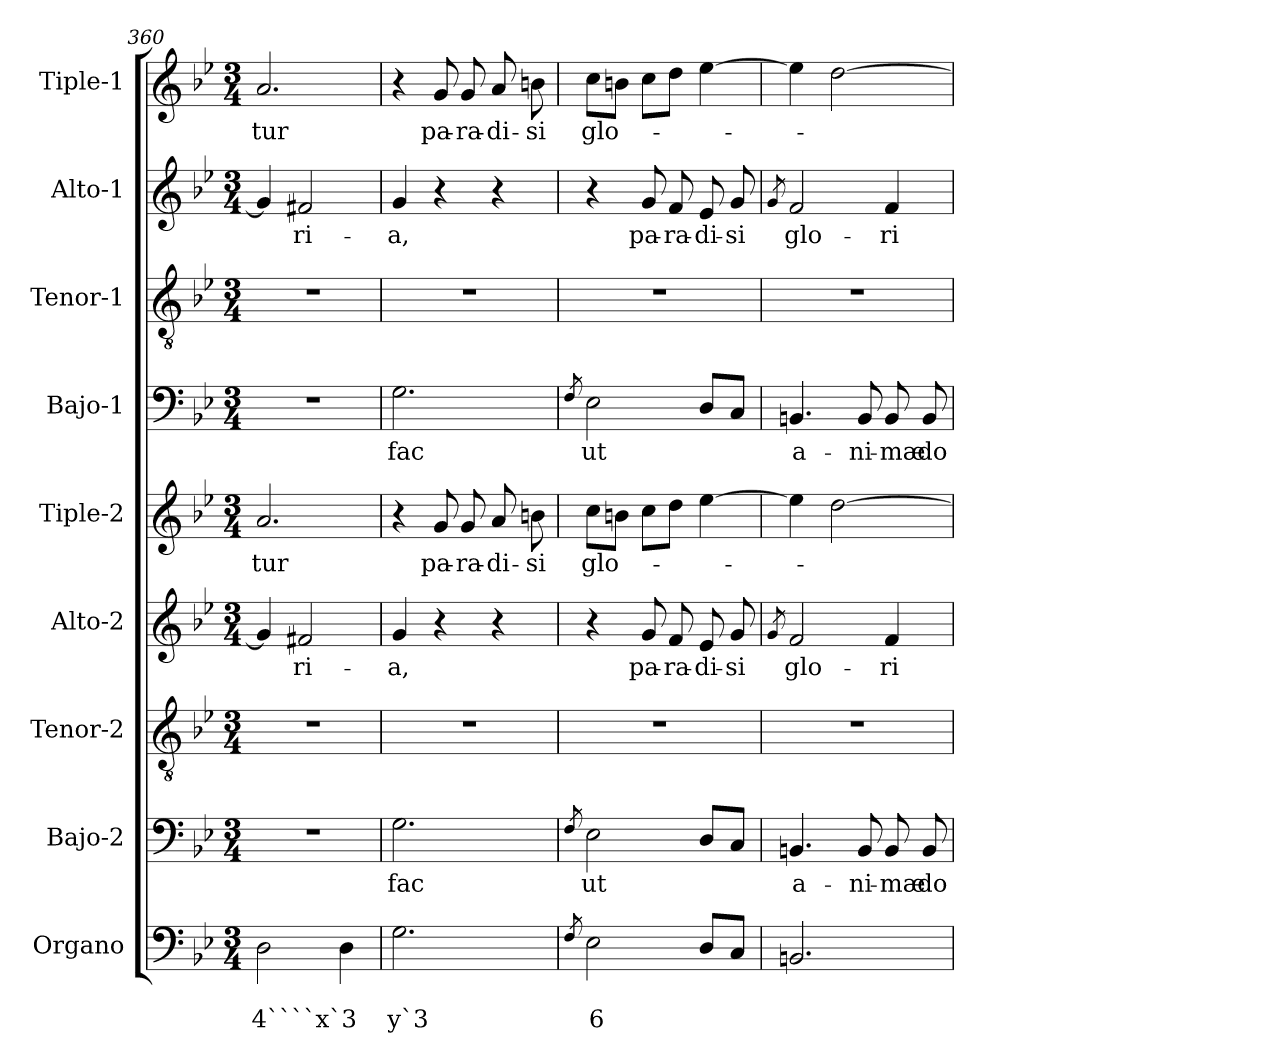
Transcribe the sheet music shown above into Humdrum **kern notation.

**kern	**text	**text	**kern	**text	**kern	**kern	**text	**kern	**text	**kern	**text	**kern	**kern	**text	**kern	**text
*part9	*part9	*part9	*part8	*part8	*part7	*part6	*part6	*part5	*part5	*part4	*part4	*part3	*part2	*part2	*part1	*part1
*staff9	*staff9	*staff9	*staff8	*staff8	*staff7	*staff6	*staff6	*staff5	*staff5	*staff4	*staff4	*staff3	*staff2	*staff2	*staff1	*staff1
*I"Organo	*	*	*I"Bajo-2	*	*I"Tenor-2	*I"Alto-2	*	*I"Tiple-2	*	*I"Bajo-1	*	*I"Tenor-1	*I"Alto-1	*	*I"Tiple-1	*
*	*	*	*I'B-2	*	*I'T-2	*I'A-2	*	*	*	*I'B1	*	*I'T1	*I'A1	*	*	*
*clefF4	*	*	*clefF4	*	*clefGv2	*clefG2	*	*clefG2	*	*clefF4	*	*clefGv2	*clefG2	*	*clefG2	*
*k[b-e-]	*	*	*k[b-e-]	*	*k[b-e-]	*k[b-e-]	*	*k[b-e-]	*	*k[b-e-]	*	*k[b-e-]	*k[b-e-]	*	*k[b-e-]	*
*B-:	*	*	*B-:	*	*B-:	*B-:	*	*B-:	*	*B-:	*	*B-:	*B-:	*	*B-:	*
*M3/4	*	*	*M3/4	*	*M3/4	*M3/4	*	*M3/4	*	*M3/4	*	*M3/4	*M3/4	*	*M3/4	*
=360	=360	=360	=360	=360	=360	=360	=360	=360	=360	=360	=360	=360	=360	=360	=360	=360
!	!	!LO:LY:b	!	!	!	!	!	!	!	!	!	!	!	!	!	!
!	!	!	!	!	!	!	!	!	!LO:LY:b	!	!	!	!	!	!	!
!	!	!	!	!	!	!	!	!	!	!	!	!	!	!	!	!LO:LY:b
2D\	.	4````x`3	2.r	.	2.r	4g/]	.	2.a/	-tur	2.r	.	2.r	4g/]	.	2.a/	-tur
!	!	!	!	!	!	!	!LO:LY:b	!	!	!	!	!	!	!	!	!
!	!	!	!	!	!	!	!	!	!	!	!	!	!	!LO:LY:b	!	!
.	.	.	.	.	.	2f#X/	-ri-	.	.	.	.	.	2f#X/	-ri-	.	.
4D\	.	.	.	.	.	.	.	.	.	.	.	.	.	.	.	.
!!LO:PB:g=z
=361	=361	=361	=361	=361	=361	=361	=361	=361	=361	=361	=361	=361	=361	=361	=361	=361
!	!	!LO:LY:b	!	!	!	!	!	!	!	!	!	!	!	!	!	!
!	!	!	!	!LO:LY:b	!	!	!	!	!	!	!	!	!	!	!	!
!	!	!	!	!	!	!	!LO:LY:b	!	!	!	!	!	!	!	!	!
!	!	!	!	!	!	!	!	!	!	!	!LO:LY:b	!	!	!	!	!
!	!	!	!	!	!	!	!	!	!	!	!	!	!	!LO:LY:b	!	!
2.G\	.	y`3	2.G\	fac	2.r	4g/	-a,	4r	.	2.G\	fac	2.r	4g/	-a,	4r	.
!	!	!	!	!	!	!	!	!	!LO:LY:b	!	!	!	!	!	!	!
!	!	!	!	!	!	!	!	!	!	!	!	!	!	!	!	!LO:LY:b
.	.	.	.	.	.	4r	.	8g/	pa-	.	.	.	4r	.	8g/	pa-
!	!	!	!	!	!	!	!	!	!LO:LY:b	!	!	!	!	!	!	!
!	!	!	!	!	!	!	!	!	!	!	!	!	!	!	!	!LO:LY:b
.	.	.	.	.	.	.	.	8g/	-ra-	.	.	.	.	.	8g/	-ra-
!	!	!	!	!	!	!	!	!	!LO:LY:b	!	!	!	!	!	!	!
!	!	!	!	!	!	!	!	!	!	!	!	!	!	!	!	!LO:LY:b
.	.	.	.	.	.	4r	.	8a/	-di-	.	.	.	4r	.	8a/	-di-
!	!	!	!	!	!	!	!	!	!LO:LY:b	!	!	!	!	!	!	!
!	!	!	!	!	!	!	!	!	!	!	!	!	!	!	!	!LO:LY:b
.	.	.	.	.	.	.	.	8bn\	-si	.	.	.	.	.	8bn\	-si
=362	=362	=362	=362	=362	=362	=362	=362	=362	=362	=362	=362	=362	=362	=362	=362	=362
8qF/	.	.	8qF/	.	.	.	.	.	.	8qF/	.	.	.	.	.	.
!	!	!LO:LY:b	!	!	!	!	!	!	!	!	!	!	!	!	!	!
!	!	!	!	!LO:LY:b	!	!	!	!	!	!	!	!	!	!	!	!
!	!	!	!	!	!	!	!	!	!LO:LY:b	!	!	!	!	!	!	!
!	!	!	!	!	!	!	!	!	!	!	!LO:LY:b	!	!	!	!	!
!	!	!	!	!	!	!	!	!	!	!	!	!	!	!	!	!LO:LY:b
2E-\	.	6	2E-\	ut	2.r	4r	.	8cc\L	glo-	2E-\	ut	2.r	4r	.	8cc\L	glo-
.	.	.	.	.	.	.	.	8bn\J	.	.	.	.	.	.	8bn\J	.
!	!	!	!	!	!	!	!LO:LY:b	!	!	!	!	!	!	!	!	!
!	!	!	!	!	!	!	!	!	!	!	!	!	!	!LO:LY:b	!	!
.	.	.	.	.	.	8g/	pa-	8cc\L	.	.	.	.	8g/	pa-	8cc\L	.
!	!	!	!	!	!	!	!LO:LY:b	!	!	!	!	!	!	!	!	!
!	!	!	!	!	!	!	!	!	!	!	!	!	!	!LO:LY:b	!	!
.	.	.	.	.	.	8f/	-ra-	8dd\J	.	.	.	.	8f/	-ra-	8dd\J	.
!	!	!	!	!	!	!	!LO:LY:b	!	!	!	!	!	!	!	!	!
!	!	!	!	!	!	!	!	!	!	!	!	!	!	!LO:LY:b	!	!
8D/L	.	.	8D/L	.	.	8e-/	-di-	[4ee-\	.	8D/L	.	.	8e-/	-di-	[4ee-\	.
!	!	!	!	!	!	!	!LO:LY:b	!	!	!	!	!	!	!	!	!
!	!	!	!	!	!	!	!	!	!	!	!	!	!	!LO:LY:b	!	!
8C/J	.	.	8C/J	.	.	8g/	-si	.	.	8C/J	.	.	8g/	-si	.	.
=363	=363	=363	=363	=363	=363	=363	=363	=363	=363	=363	=363	=363	=363	=363	=363	=363
.	.	.	.	.	.	8qg/	.	.	.	.	.	.	8qg/	.	.	.
!	!	!	!	!LO:LY:b	!	!	!	!	!	!	!	!	!	!	!	!
!	!	!	!	!	!	!	!LO:LY:b	!	!	!	!	!	!	!	!	!
!	!	!	!	!	!	!	!	!	!	!	!LO:LY:b	!	!	!	!	!
!	!	!	!	!	!	!	!	!	!	!	!	!	!	!LO:LY:b	!	!
2.BBn/	.	.	4.BBn/	a-	2.r	2f/	glo-	4ee-\]	.	4.BBn/	a-	2.r	2f/	glo-	4ee-\]	.
.	.	.	.	.	.	.	.	[2dd\	.	.	.	.	.	.	[2dd\	.
!	!	!	!	!LO:LY:b	!	!	!	!	!	!	!	!	!	!	!	!
!	!	!	!	!	!	!	!	!	!	!	!LO:LY:b	!	!	!	!	!
.	.	.	8BB/	-ni-	.	.	.	.	.	8BB/	-ni-	.	.	.	.	.
!	!	!	!	!LO:LY:b	!	!	!	!	!	!	!	!	!	!	!	!
!	!	!	!	!	!	!	!LO:LY:b	!	!	!	!	!	!	!	!	!
!	!	!	!	!	!	!	!	!	!	!	!LO:LY:b	!	!	!	!	!
!	!	!	!	!	!	!	!	!	!	!	!	!	!	!LO:LY:b	!	!
.	.	.	8BB/	-mæ	.	4f/	-ri-	.	.	8BB/	-mæ	.	4f/	-ri-	.	.
!	!	!	!	!LO:LY:b	!	!	!	!	!	!	!	!	!	!	!	!
!	!	!	!	!	!	!	!	!	!	!	!LO:LY:b	!	!	!	!	!
.	.	.	8BB/	do-	.	.	.	.	.	8BB/	do-	.	.	.	.	.
=	=	=	=	=	=	=	=	=	=	=	=	=	=	=	=	=
*-	*-	*-	*-	*-	*-	*-	*-	*-	*-	*-	*-	*-	*-	*-	*-	*-
